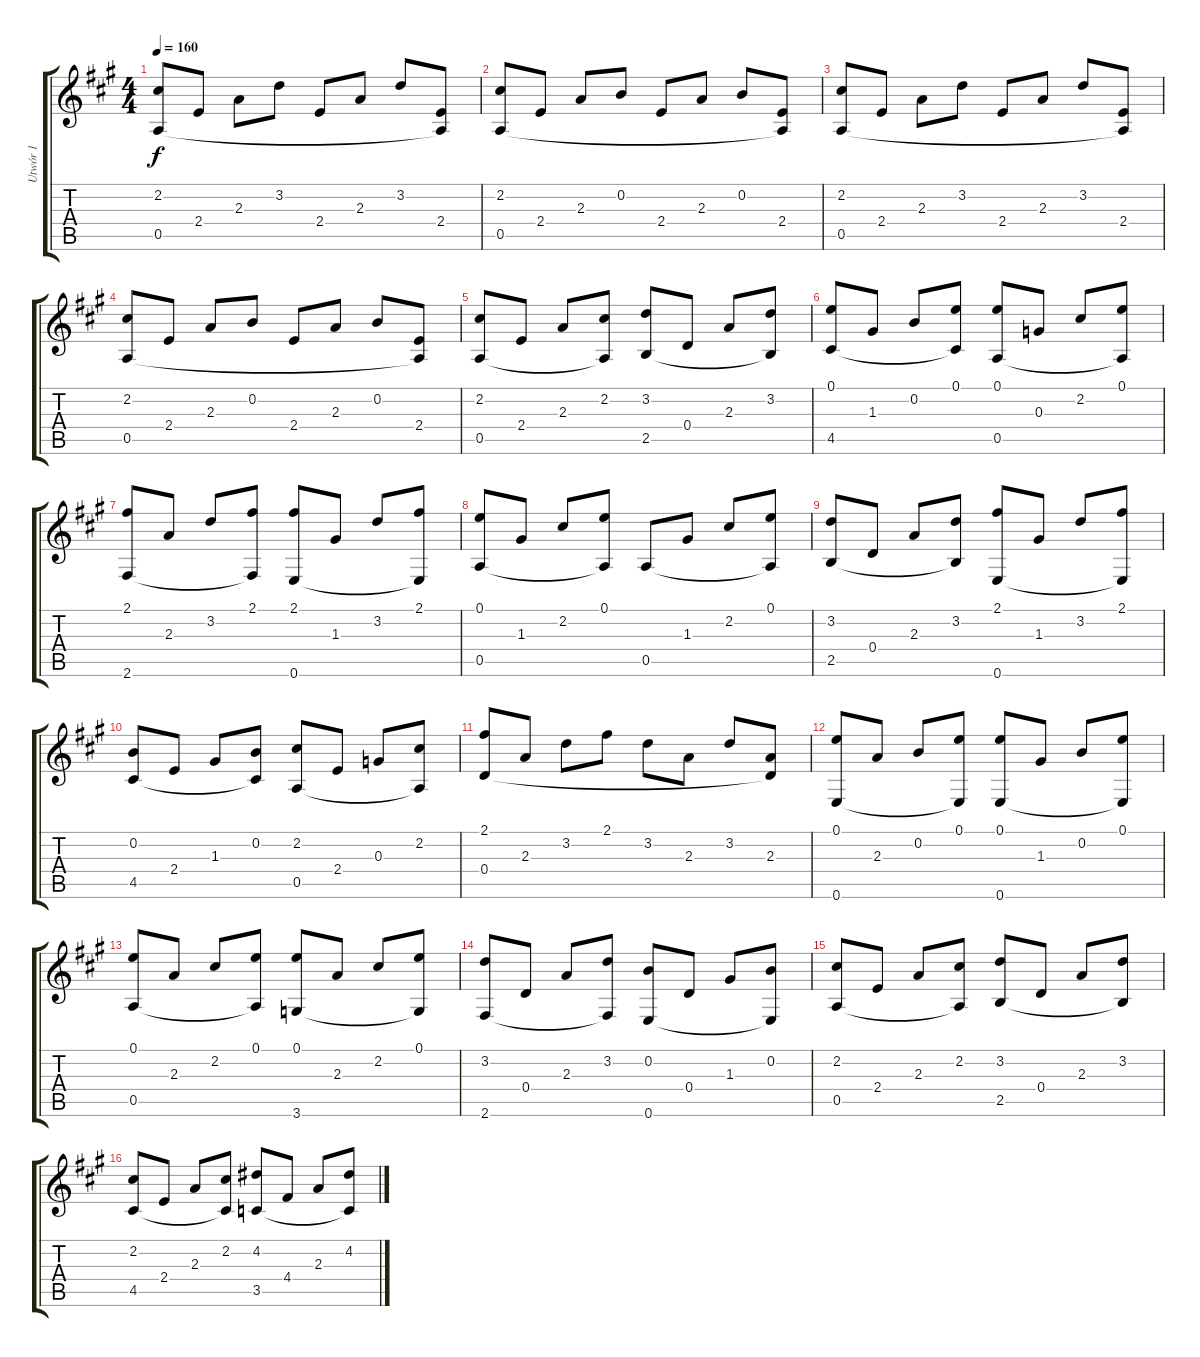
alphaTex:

\track ("Utwór 1" "Utwór 1") {instrument acousticguitarnylon}
\staff {score tabs}
\tuning (E4 B3 G3 D3 A2 E2) {hide}
\ts (4 4)
\tempo 160
\clef g2
\ks a
(2.2 0.5).8{dy f instrument acousticguitarnylon} 2.4.8 2.3.8 3.2.8 2.4.8 2.3.8 3.2.8 (2.4 0.5{t}).8 |
(2.2 0.5).8 2.4.8 2.3.8 0.2.8 2.4.8 2.3.8 0.2.8 (2.4 0.5{t}).8 |
(2.2 0.5).8 2.4.8 2.3.8 3.2.8 2.4.8 2.3.8 3.2.8 (2.4 0.5{t}).8 |
(2.2 0.5).8 2.4.8 2.3.8 0.2.8 2.4.8 2.3.8 0.2.8 (2.4 0.5{t}).8 |
(2.2 0.5).8 2.4.8 2.3.8 (2.2 0.5{t}).8 (3.2 2.5).8 0.4.8 2.3.8 (3.2 2.5{t}).8 |
(0.1 4.5).8 1.3.8 0.2.8 (0.1 4.5{t}).8 (0.1 0.5).8 0.3.8 2.2.8 (0.1 0.5{t}).8 |
(2.1 2.6).8 2.3.8 3.2.8 (2.1 2.6{t}).8 (2.1 0.6).8 1.3.8 3.2.8 (2.1 0.6{t}).8 |
(0.1 0.5).8 1.3.8 2.2.8 (0.1 0.5{t}).8 0.5.8 1.3.8 2.2.8 (0.1 0.5{t}).8 |
(3.2 2.5).8 0.4.8 2.3.8 (3.2 2.5{t}).8 (2.1 0.6).8 1.3.8 3.2.8 (2.1 0.6{t}).8 |
(0.2 4.5).8 2.4.8 1.3.8 (0.2 4.5{t}).8 (2.2 0.5).8 2.4.8 0.3.8 (2.2 0.5{t}).8 |
(2.1 0.4).8 2.3.8 3.2.8 2.1.8 3.2.8 2.3.8 3.2.8 (2.3 0.4{t}).8 |
(0.1 0.6).8 2.3.8 0.2.8 (0.1 0.6{t}).8 (0.1 0.6).8 1.3.8 0.2.8 (0.1 0.6{t}).8 |
(0.1 0.5).8 2.3.8 2.2.8 (0.1 0.5{t}).8 (0.1 3.6).8 2.3.8 2.2.8 (0.1 3.6{t}).8 |
(3.2 2.6).8 0.4.8 2.3.8 (3.2 2.6{t}).8 (0.2 0.6).8 0.4.8 1.3.8 (0.2 0.6{t}).8 |
(2.2 0.5).8 2.4.8 2.3.8 (2.2 0.5{t}).8 (3.2 2.5).8 0.4.8 2.3.8 (3.2 2.5{t}).8 |
(2.2 4.5).8 2.4.8 2.3.8 (2.2 4.5{t}).8 (4.2 3.5).8 4.4.8 2.3.8 (4.2 3.5{t}).8
